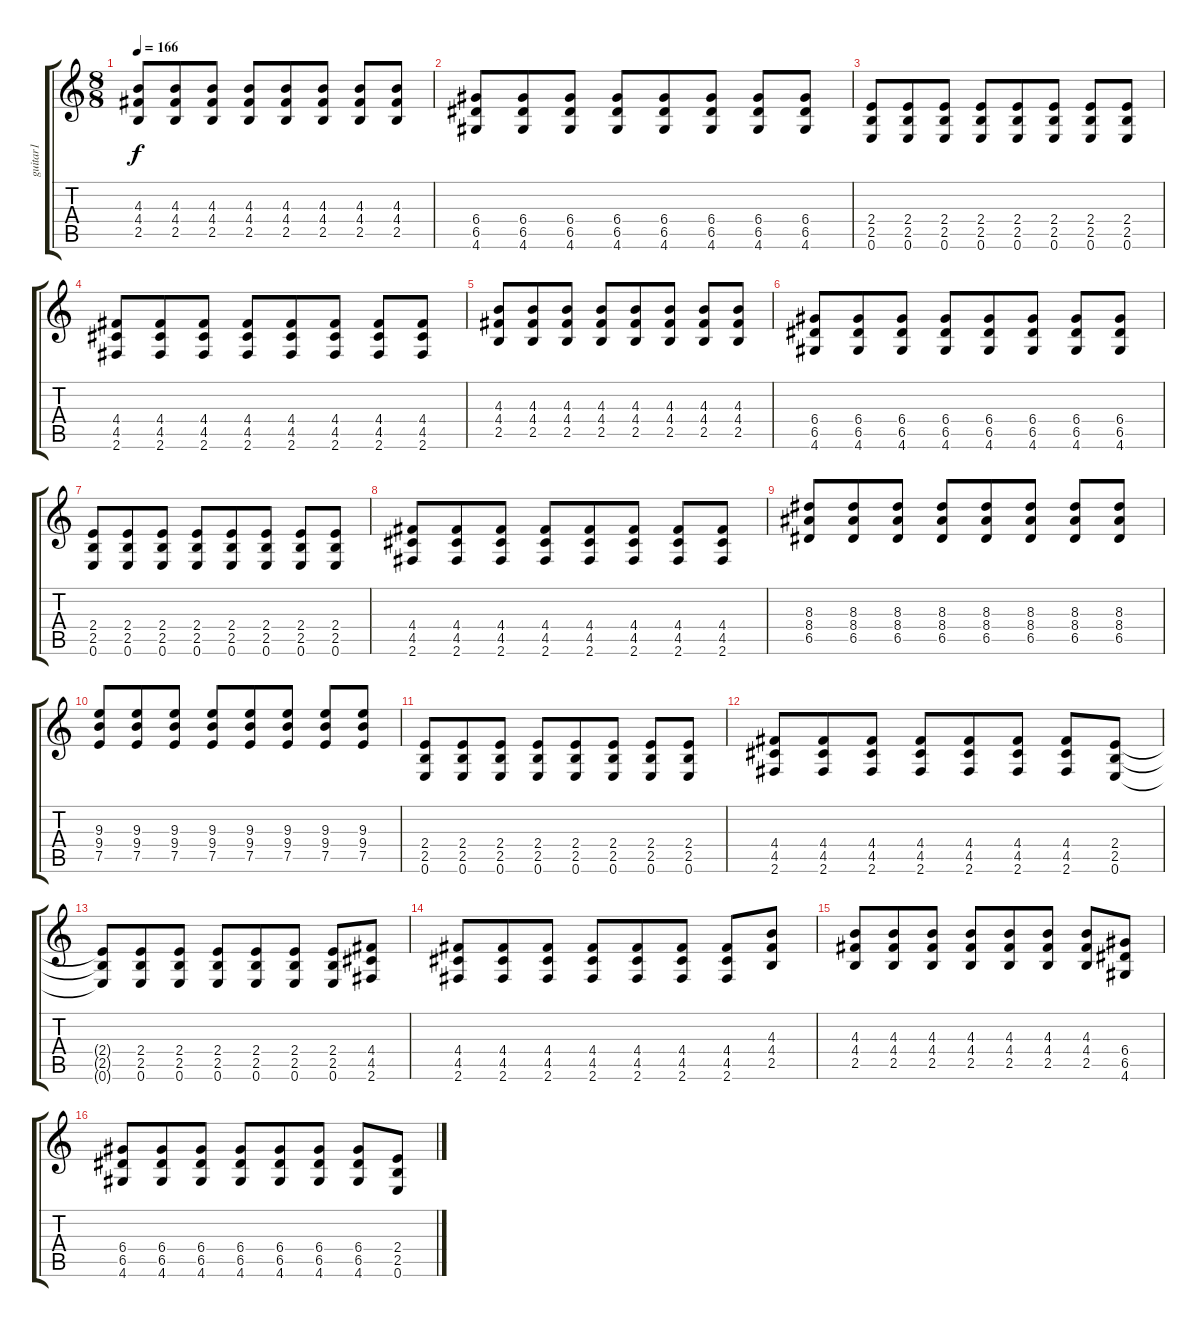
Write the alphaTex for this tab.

\track ("guitar1" "guitar1") {instrument overdrivenguitar}
\staff {score tabs}
\tuning (E4 B3 G3 D3 A2 E2) {hide}
\ts (8 8)
\tempo 166
\clef g2
\ks c
(4.3 4.4 2.5).8{dy f} (4.3 4.4 2.5).8 (4.3 4.4 2.5).8 (4.3 4.4 2.5).8 (4.3 4.4 2.5).8 (4.3 4.4 2.5).8 (4.3 4.4 2.5).8 (4.3 4.4 2.5).8 |
(6.4 6.5 4.6).8 (6.4 6.5 4.6).8 (6.4 6.5 4.6).8 (6.4 6.5 4.6).8 (6.4 6.5 4.6).8 (6.4 6.5 4.6).8 (6.4 6.5 4.6).8 (6.4 6.5 4.6).8 |
(2.4 2.5 0.6).8 (2.4 2.5 0.6).8 (2.4 2.5 0.6).8 (2.4 2.5 0.6).8 (2.4 2.5 0.6).8 (2.4 2.5 0.6).8 (2.4 2.5 0.6).8 (2.4 2.5 0.6).8 |
(4.4 4.5 2.6).8 (4.4 4.5 2.6).8 (4.4 4.5 2.6).8 (4.4 4.5 2.6).8 (4.4 4.5 2.6).8 (4.4 4.5 2.6).8 (4.4 4.5 2.6).8 (4.4 4.5 2.6).8 |
(4.3 4.4 2.5).8 (4.3 4.4 2.5).8 (4.3 4.4 2.5).8 (4.3 4.4 2.5).8 (4.3 4.4 2.5).8 (4.3 4.4 2.5).8 (4.3 4.4 2.5).8 (4.3 4.4 2.5).8 |
(6.4 6.5 4.6).8 (6.4 6.5 4.6).8 (6.4 6.5 4.6).8 (6.4 6.5 4.6).8 (6.4 6.5 4.6).8 (6.4 6.5 4.6).8 (6.4 6.5 4.6).8 (6.4 6.5 4.6).8 |
(2.4 2.5 0.6).8 (2.4 2.5 0.6).8 (2.4 2.5 0.6).8 (2.4 2.5 0.6).8 (2.4 2.5 0.6).8 (2.4 2.5 0.6).8 (2.4 2.5 0.6).8 (2.4 2.5 0.6).8 |
(4.4 4.5 2.6).8 (4.4 4.5 2.6).8 (4.4 4.5 2.6).8 (4.4 4.5 2.6).8 (4.4 4.5 2.6).8 (4.4 4.5 2.6).8 (4.4 4.5 2.6).8 (4.4 4.5 2.6).8 |
(8.3 8.4 6.5).8 (8.3 8.4 6.5).8 (8.3 8.4 6.5).8 (8.3 8.4 6.5).8 (8.3 8.4 6.5).8 (8.3 8.4 6.5).8 (8.3 8.4 6.5).8 (8.3 8.4 6.5).8 |
(9.3 9.4 7.5).8 (9.3 9.4 7.5).8 (9.3 9.4 7.5).8 (9.3 9.4 7.5).8 (9.3 9.4 7.5).8 (9.3 9.4 7.5).8 (9.3 9.4 7.5).8 (9.3 9.4 7.5).8 |
(2.4 2.5 0.6).8 (2.4 2.5 0.6).8 (2.4 2.5 0.6).8 (2.4 2.5 0.6).8 (2.4 2.5 0.6).8 (2.4 2.5 0.6).8 (2.4 2.5 0.6).8 (2.4 2.5 0.6).8 |
(4.4 4.5 2.6).8 (4.4 4.5 2.6).8 (4.4 4.5 2.6).8 (4.4 4.5 2.6).8 (4.4 4.5 2.6).8 (4.4 4.5 2.6).8 (4.4 4.5 2.6).8 (2.4 2.5 0.6).8 |
(2.4{t} 2.5{t} 0.6{t}).8 (2.4 2.5 0.6).8 (2.4 2.5 0.6).8 (2.4 2.5 0.6).8 (2.4 2.5 0.6).8 (2.4 2.5 0.6).8 (2.4 2.5 0.6).8 (4.4 4.5 2.6).8 |
(4.4 4.5 2.6).8 (4.4 4.5 2.6).8 (4.4 4.5 2.6).8 (4.4 4.5 2.6).8 (4.4 4.5 2.6).8 (4.4 4.5 2.6).8 (4.4 4.5 2.6).8 (4.3 4.4 2.5).8 |
(4.3 4.4 2.5).8 (4.3 4.4 2.5).8 (4.3 4.4 2.5).8 (4.3 4.4 2.5).8 (4.3 4.4 2.5).8 (4.3 4.4 2.5).8 (4.3 4.4 2.5).8 (6.4 6.5 4.6).8 |
(6.4 6.5 4.6).8 (6.4 6.5 4.6).8 (6.4 6.5 4.6).8 (6.4 6.5 4.6).8 (6.4 6.5 4.6).8 (6.4 6.5 4.6).8 (6.4 6.5 4.6).8 (2.4 2.5 0.6).8
